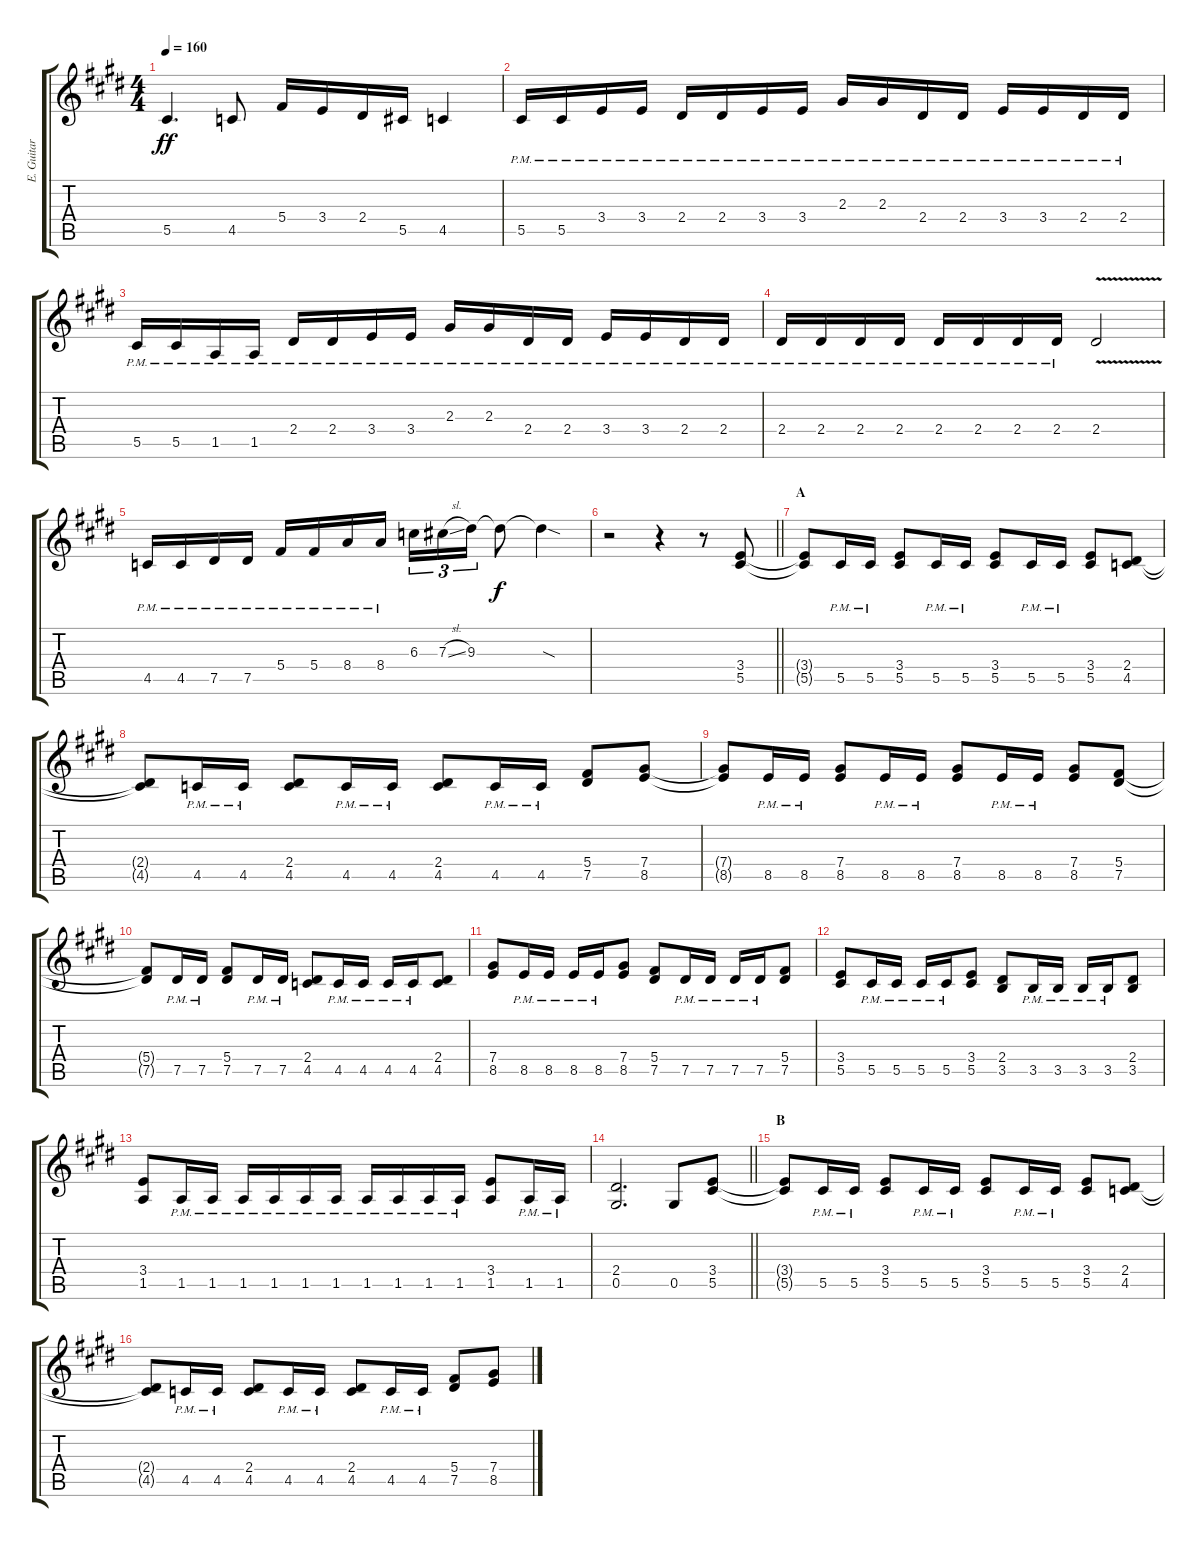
\track ("E. Guitar I" "E. Guitar ") {instrument overdrivenguitar}
\staff {score tabs}
\tuning (Eb4 Bb3 Gb3 Db3 Ab2 Db2) {hide}
\ts (4 4)
\tempo 160
\clef g2
\ks e
5.5.4{d dy ff} 4.5.8 5.4.16 3.4.16 2.4.16 5.5.16 4.5.4 |
5.5{pm}.16 5.5{pm}.16 3.4{pm}.16 3.4{pm}.16 2.4{pm}.16 2.4{pm}.16 3.4{pm}.16 3.4{pm}.16 2.3{pm}.16 2.3{pm}.16 2.4{pm}.16 2.4{pm}.16 3.4{pm}.16 3.4{pm}.16 2.4{pm}.16 2.4{pm}.16 |
5.5{pm}.16 5.5{pm}.16 1.5{pm}.16 1.5{pm}.16 2.4{pm}.16 2.4{pm}.16 3.4{pm}.16 3.4{pm}.16 2.3{pm}.16 2.3{pm}.16 2.4{pm}.16 2.4{pm}.16 3.4{pm}.16 3.4{pm}.16 2.4{pm}.16 2.4{pm}.16 |
2.4{pm}.16 2.4{pm}.16 2.4{pm}.16 2.4{pm}.16 2.4{pm}.16 2.4{pm}.16 2.4{pm}.16 2.4{pm}.16 2.4{v}.2 |
4.5{pm}.16 4.5{pm}.16 7.5{pm}.16 7.5{pm}.16 5.4{pm}.16 5.4{pm}.16 8.4{pm}.16 8.4{pm}.16 6.3.16{tu (3 2)} 7.3{sl}.16{tu (3 2)} 9.3.16{tu (3 2)} 9.3{t}.8{dy f} 9.3{sod t}.4 |
\barLineRight lightlight
r.2 r.4 r.8 (3.4 5.5).8 |
\section ("" "A")
(3.4{t} 5.5{t}).8 5.5{pm}.16 5.5{pm}.16 (3.4 5.5).8 5.5{pm}.16 5.5{pm}.16 (3.4 5.5).8 5.5{pm}.16 5.5{pm}.16 (3.4 5.5).8 (2.4 4.5).8 |
(2.4{t} 4.5{t}).8 4.5{pm}.16 4.5{pm}.16 (2.4 4.5).8 4.5{pm}.16 4.5{pm}.16 (2.4 4.5).8 4.5{pm}.16 4.5{pm}.16 (5.4 7.5).8 (7.4 8.5).8 |
(7.4{t} 8.5{t}).8 8.5{pm}.16 8.5{pm}.16 (7.4 8.5).8 8.5{pm}.16 8.5{pm}.16 (7.4 8.5).8 8.5{pm}.16 8.5{pm}.16 (7.4 8.5).8 (5.4 7.5).8 |
(5.4{t} 7.5{t}).8 7.5{pm}.16 7.5{pm}.16 (5.4 7.5).8 7.5{pm}.16 7.5{pm}.16 (2.4 4.5).8 4.5{pm}.16 4.5{pm}.16 4.5{pm}.16 4.5{pm}.16 (2.4 4.5).8 |
(7.4 8.5).8 8.5{pm}.16 8.5{pm}.16 8.5{pm}.16 8.5{pm}.16 (7.4 8.5).8 (5.4 7.5).8 7.5{pm}.16 7.5{pm}.16 7.5{pm}.16 7.5{pm}.16 (5.4 7.5).8 |
(3.4 5.5).8 5.5{pm}.16 5.5{pm}.16 5.5{pm}.16 5.5{pm}.16 (3.4 5.5).8 (2.4 3.5).8 3.5{pm}.16 3.5{pm}.16 3.5{pm}.16 3.5{pm}.16 (2.4 3.5).8 |
(3.4 1.5).8 1.5{pm}.16 1.5{pm}.16 1.5{pm}.16 1.5{pm}.16 1.5{pm}.16 1.5{pm}.16 1.5{pm}.16 1.5{pm}.16 1.5{pm}.16 1.5{pm}.16 (3.4 1.5).8 1.5{pm}.16 1.5{pm}.16 |
\barLineRight lightlight
(2.4 0.5).2{d} 0.5.8 (3.4 5.5).8 |
\section ("" "B")
(3.4{t} 5.5{t}).8 5.5{pm}.16 5.5{pm}.16 (3.4 5.5).8 5.5{pm}.16 5.5{pm}.16 (3.4 5.5).8 5.5{pm}.16 5.5{pm}.16 (3.4 5.5).8 (2.4 4.5).8 |
(2.4{t} 4.5{t}).8 4.5{pm}.16 4.5{pm}.16 (2.4 4.5).8 4.5{pm}.16 4.5{pm}.16 (2.4 4.5).8 4.5{pm}.16 4.5{pm}.16 (5.4 7.5).8 (7.4 8.5).8
